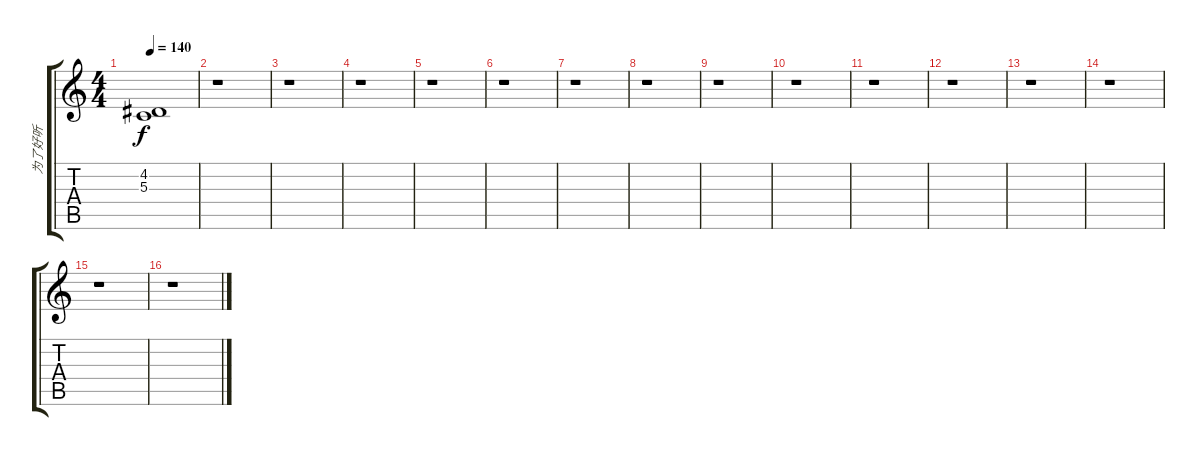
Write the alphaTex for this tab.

\track ("为了好听" "为了好听") {instrument acousticgrandpiano}
\staff {score tabs}
\tuning (E4 B3 G3 D3 A2 E2) {hide}
\ts (4 4)
\tempo 140
\clef g2
\ks c
(4.2 5.3).1{dy f} |
r.1 |
r.1 |
r.1 |
r.1 |
r.1 |
r.1 |
r.1 |
r.1 |
r.1 |
r.1 |
r.1 |
r.1 |
r.1 |
r.1 |
r.1
